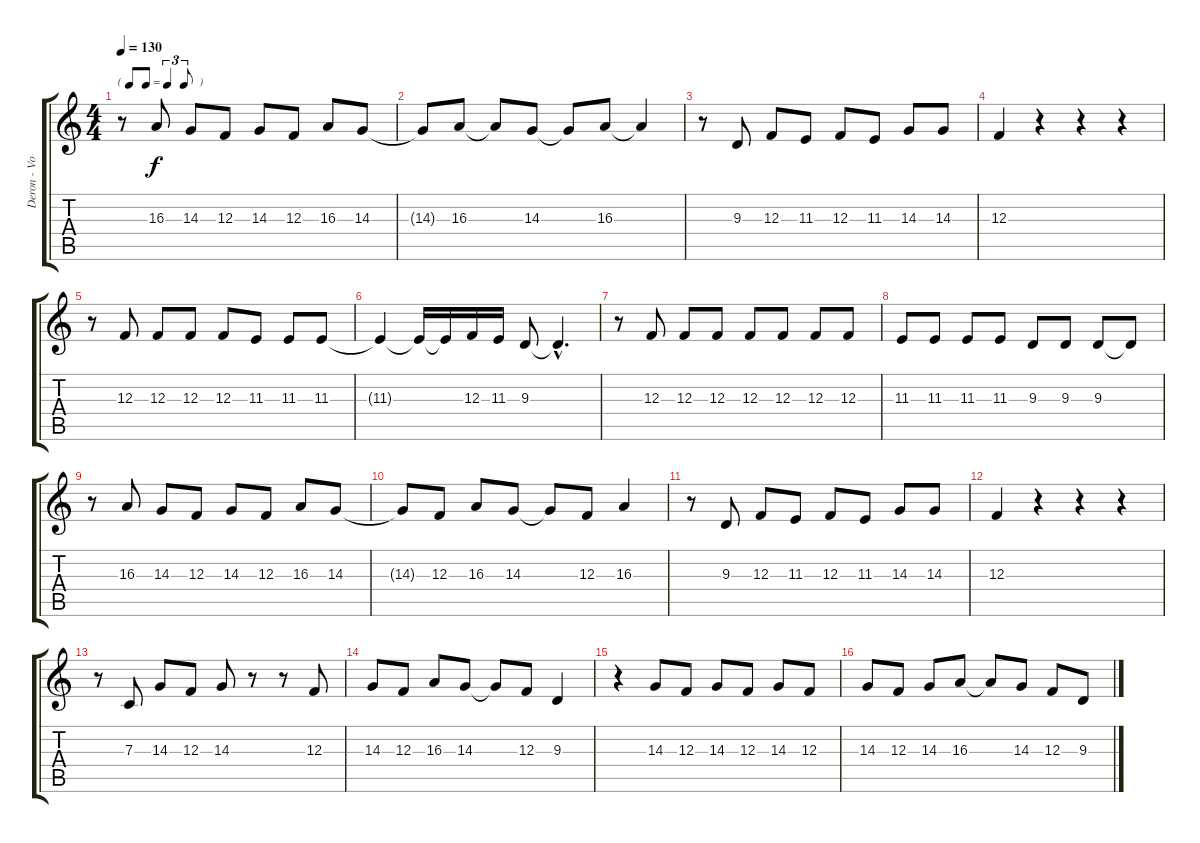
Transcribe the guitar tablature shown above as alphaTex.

\track ("Deron - Vocals" "Deron - Vo") {instrument lead2sawtooth}
\staff {score tabs}
\tuning (D4 A3 F3 C3 G2 D2) {hide}
\ts (4 4)
\tf triplet8th
\tempo 130
\clef g2
\ks c
r.8{dy f} 16.3.8 14.3.8 12.3.8 14.3.8 12.3.8 16.3.8 14.3.8 |
14.3{t}.8 16.3.8 16.3{t}.8 14.3.8 14.3{t}.8 16.3.8 16.3{t}.4 |
r.8 9.3.8 12.3.8 11.3.8 12.3.8 11.3.8 14.3.8 14.3.8 |
12.3.4 r.4 r.4 r.4 |
r.8 12.3.8 12.3.8 12.3.8 12.3.8 11.3.8 11.3.8 11.3.8 |
11.3{t}.4 11.3{t}.16 11.3{t}.16 12.3.16 11.3.16 9.3.8 9.3{hac t}.4{d} |
r.8 12.3.8 12.3.8 12.3.8 12.3.8 12.3.8 12.3.8 12.3.8 |
11.3.8 11.3.8 11.3.8 11.3.8 9.3.8 9.3.8 9.3.8 9.3{t}.8 |
r.8 16.3.8 14.3.8 12.3.8 14.3.8 12.3.8 16.3.8 14.3.8 |
14.3{t}.8 12.3.8 16.3.8 14.3.8 14.3{t}.8 12.3.8 16.3.4 |
r.8 9.3.8 12.3.8 11.3.8 12.3.8 11.3.8 14.3.8 14.3.8 |
12.3.4 r.4 r.4 r.4 |
r.8 7.3.8 14.3.8 12.3.8 14.3.8 r.8 r.8 12.3.8 |
14.3.8 12.3.8 16.3.8 14.3.8 14.3{t}.8 12.3.8 9.3.4 |
r.4 14.3.8 12.3.8 14.3.8 12.3.8 14.3.8 12.3.8 |
14.3.8 12.3.8 14.3.8 16.3.8 16.3{t}.8 14.3.8 12.3.8 9.3.8
